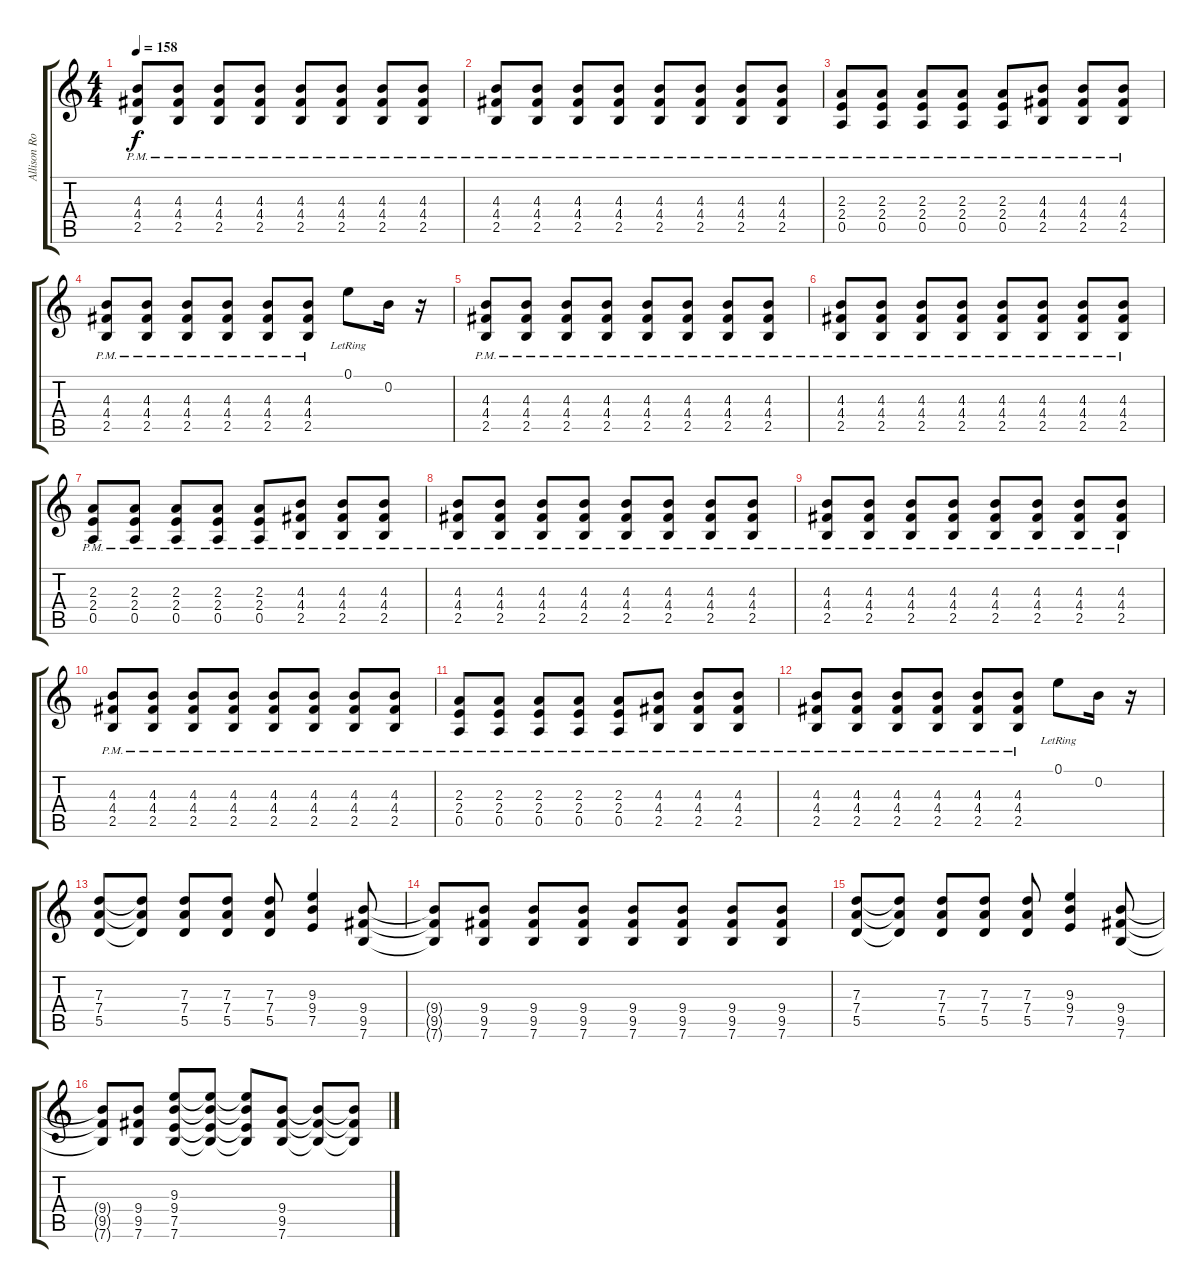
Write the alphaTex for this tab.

\track ("Allison Robertson" "Allison Ro") {instrument overdrivenguitar bank 127}
\staff {score tabs}
\tuning (E4 B3 G3 D3 A2 E2) {hide}
\ts (4 4)
\tempo 158
\clef g2
\ks c
(4.3{pm} 4.4{pm} 2.5{pm}).8{dy f} (4.3{pm} 4.4{pm} 2.5{pm}).8 (4.3{pm} 4.4{pm} 2.5{pm}).8 (4.3{pm} 4.4{pm} 2.5{pm}).8 (4.3{pm} 4.4{pm} 2.5{pm}).8 (4.3{pm} 4.4{pm} 2.5{pm}).8 (4.3{pm} 4.4{pm} 2.5{pm}).8 (4.3{pm} 4.4{pm} 2.5{pm}).8 |
(4.3{pm} 4.4{pm} 2.5{pm}).8 (4.3{pm} 4.4{pm} 2.5{pm}).8 (4.3{pm} 4.4{pm} 2.5{pm}).8 (4.3{pm} 4.4{pm} 2.5{pm}).8 (4.3{pm} 4.4{pm} 2.5{pm}).8 (4.3{pm} 4.4{pm} 2.5{pm}).8 (4.3{pm} 4.4{pm} 2.5{pm}).8 (4.3{pm} 4.4{pm} 2.5{pm}).8 |
(2.3{pm} 2.4{pm} 0.5{pm}).8 (2.3{pm} 2.4{pm} 0.5{pm}).8 (2.3{pm} 2.4{pm} 0.5{pm}).8 (2.3{pm} 2.4{pm} 0.5{pm}).8 (2.3{pm} 2.4{pm} 0.5{pm}).8 (4.3{pm} 4.4{pm} 2.5{pm}).8 (4.3{pm} 4.4{pm} 2.5{pm}).8 (4.3{pm} 4.4{pm} 2.5{pm}).8 |
(4.3{pm} 4.4{pm} 2.5{pm}).8 (4.3{pm} 4.4{pm} 2.5{pm}).8 (4.3{pm} 4.4{pm} 2.5{pm}).8 (4.3{pm} 4.4{pm} 2.5{pm}).8 (4.3{pm} 4.4{pm} 2.5{pm}).8 (4.3{pm} 4.4{pm} 2.5{pm}).8 0.1{lr}.8 0.2.16 r.16 |
(4.3{pm} 4.4{pm} 2.5{pm}).8 (4.3{pm} 4.4{pm} 2.5{pm}).8 (4.3{pm} 4.4{pm} 2.5{pm}).8 (4.3{pm} 4.4{pm} 2.5{pm}).8 (4.3{pm} 4.4{pm} 2.5{pm}).8 (4.3{pm} 4.4{pm} 2.5{pm}).8 (4.3{pm} 4.4{pm} 2.5{pm}).8 (4.3{pm} 4.4{pm} 2.5{pm}).8 |
(4.3{pm} 4.4{pm} 2.5{pm}).8 (4.3{pm} 4.4{pm} 2.5{pm}).8 (4.3{pm} 4.4{pm} 2.5{pm}).8 (4.3{pm} 4.4{pm} 2.5{pm}).8 (4.3{pm} 4.4{pm} 2.5{pm}).8 (4.3{pm} 4.4{pm} 2.5{pm}).8 (4.3{pm} 4.4{pm} 2.5{pm}).8 (4.3{pm} 4.4{pm} 2.5{pm}).8 |
(2.3{pm} 2.4{pm} 0.5{pm}).8 (2.3{pm} 2.4{pm} 0.5{pm}).8 (2.3{pm} 2.4{pm} 0.5{pm}).8 (2.3{pm} 2.4{pm} 0.5{pm}).8 (2.3{pm} 2.4{pm} 0.5{pm}).8 (4.3{pm} 4.4{pm} 2.5{pm}).8 (4.3{pm} 4.4{pm} 2.5{pm}).8 (4.3{pm} 4.4{pm} 2.5{pm}).8 |
(4.3{pm} 4.4{pm} 2.5{pm}).8 (4.3{pm} 4.4{pm} 2.5{pm}).8 (4.3{pm} 4.4{pm} 2.5{pm}).8 (4.3{pm} 4.4{pm} 2.5{pm}).8 (4.3{pm} 4.4{pm} 2.5{pm}).8 (4.3{pm} 4.4{pm} 2.5{pm}).8 (4.3{pm} 4.4{pm} 2.5{pm}).8 (4.3{pm} 4.4{pm} 2.5{pm}).8 |
(4.3{pm} 4.4{pm} 2.5{pm}).8 (4.3{pm} 4.4{pm} 2.5{pm}).8 (4.3{pm} 4.4{pm} 2.5{pm}).8 (4.3{pm} 4.4{pm} 2.5{pm}).8 (4.3{pm} 4.4{pm} 2.5{pm}).8 (4.3{pm} 4.4{pm} 2.5{pm}).8 (4.3{pm} 4.4{pm} 2.5{pm}).8 (4.3{pm} 4.4{pm} 2.5{pm}).8 |
(4.3{pm} 4.4{pm} 2.5{pm}).8 (4.3{pm} 4.4{pm} 2.5{pm}).8 (4.3{pm} 4.4{pm} 2.5{pm}).8 (4.3{pm} 4.4{pm} 2.5{pm}).8 (4.3{pm} 4.4{pm} 2.5{pm}).8 (4.3{pm} 4.4{pm} 2.5{pm}).8 (4.3{pm} 4.4{pm} 2.5{pm}).8 (4.3{pm} 4.4{pm} 2.5{pm}).8 |
(2.3{pm} 2.4{pm} 0.5{pm}).8 (2.3{pm} 2.4{pm} 0.5{pm}).8 (2.3{pm} 2.4{pm} 0.5{pm}).8 (2.3{pm} 2.4{pm} 0.5{pm}).8 (2.3{pm} 2.4{pm} 0.5{pm}).8 (4.3{pm} 4.4{pm} 2.5{pm}).8 (4.3{pm} 4.4{pm} 2.5{pm}).8 (4.3{pm} 4.4{pm} 2.5{pm}).8 |
(4.3{pm} 4.4{pm} 2.5{pm}).8 (4.3{pm} 4.4{pm} 2.5{pm}).8 (4.3{pm} 4.4{pm} 2.5{pm}).8 (4.3{pm} 4.4{pm} 2.5{pm}).8 (4.3{pm} 4.4{pm} 2.5{pm}).8 (4.3{pm} 4.4{pm} 2.5{pm}).8 0.1{lr}.8 0.2.16 r.16 |
(7.3 7.4 5.5).8 (7.3{t} 7.4{t} 5.5{t}).8 (7.3 7.4 5.5).8 (7.3 7.4 5.5).8 (7.3 7.4 5.5).8 (9.3 9.4 7.5).4 (9.4 9.5 7.6).8 |
(9.4{t} 9.5{t} 7.6{t}).8 (9.4 9.5 7.6).8 (9.4 9.5 7.6).8 (9.4 9.5 7.6).8 (9.4 9.5 7.6).8 (9.4 9.5 7.6).8 (9.4 9.5 7.6).8 (9.4 9.5 7.6).8 |
(7.3 7.4 5.5).8 (7.3{t} 7.4{t} 5.5{t}).8 (7.3 7.4 5.5).8 (7.3 7.4 5.5).8 (7.3 7.4 5.5).8 (9.3 9.4 7.5).4 (9.4 9.5 7.6).8 |
(9.4{t} 9.5{t} 7.6{t}).8 (9.4 9.5 7.6).8 (9.3 9.4 7.5 7.6).8 (9.3{t} 9.4{t} 7.5{t} 7.6{t}).8 (9.3{t} 9.4{t} 7.5{t} 7.6{t}).8 (9.4 9.5 7.6).8 (9.4{t} 9.5{t} 7.6{t}).8 (9.4{t} 9.5{t} 7.6{t}).8
